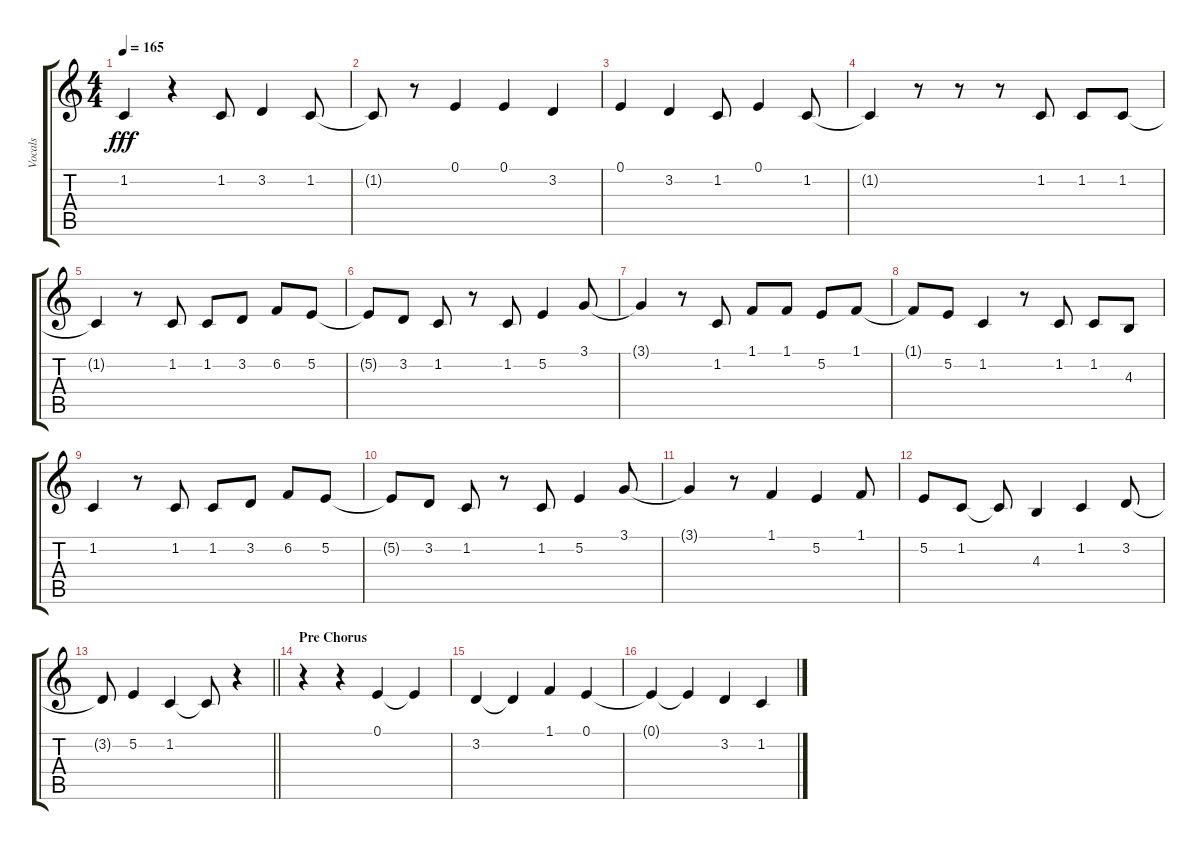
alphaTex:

\track ("Vocals" "Vocals") {instrument clarinet}
\staff {score tabs}
\tuning (E4 B3 G3 D3 A2 E2) {hide}
\ts (4 4)
\tempo 165
\clef g2
\ks c
1.2{t}.4{dy fff} r.4 1.2.8 3.2.4 1.2.8 |
1.2{t}.8 r.8 0.1.4 0.1.4 3.2.4 |
0.1.4 3.2.4 1.2.8 0.1.4 1.2.8 |
1.2{t}.4 r.8 r.8 r.8 1.2.8 1.2.8 1.2.8 |
1.2{t}.4 r.8 1.2.8 1.2.8 3.2.8 6.2.8 5.2.8 |
5.2{t}.8 3.2.8 1.2.8 r.8 1.2.8 5.2.4 3.1.8 |
3.1{t}.4 r.8 1.2.8 1.1.8 1.1.8 5.2.8 1.1.8 |
1.1{t}.8 5.2.8 1.2.4 r.8 1.2.8 1.2.8 4.3.8 |
1.2.4 r.8 1.2.8 1.2.8 3.2.8 6.2.8 5.2.8 |
5.2{t}.8 3.2.8 1.2.8 r.8 1.2.8 5.2.4 3.1.8 |
3.1{t}.4 r.8 1.1.4 5.2.4 1.1.8 |
5.2.8 1.2.8 1.2{t}.8 4.3.4 1.2.4 3.2.8 |
\barLineRight lightlight
3.2{t}.8 5.2.4 1.2.4 1.2{t}.8 r.4 |
\section ("" "Pre Chorus")
r.4 r.4 0.1.4 0.1{t}.4 |
3.2.4 3.2{t}.4 1.1.4 0.1.4 |
0.1{t}.4 0.1{t}.4 3.2.4 1.2.4
